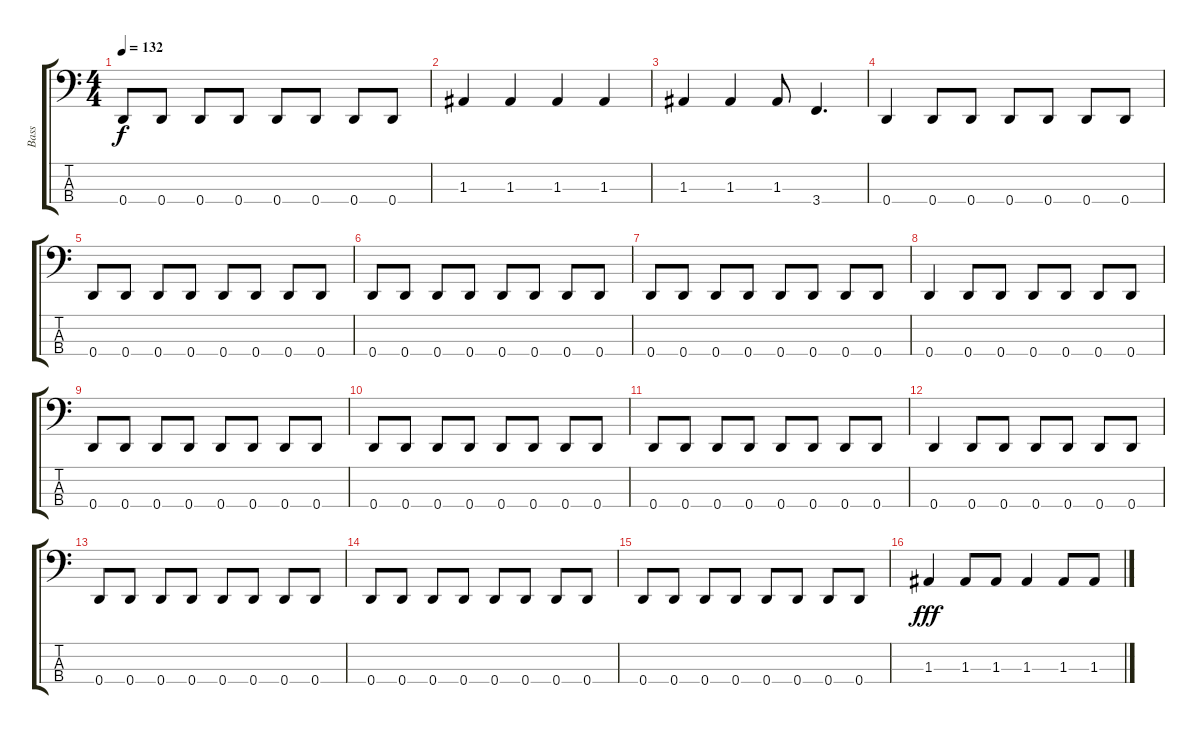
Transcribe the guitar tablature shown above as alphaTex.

\track ("Bass" "Bass") {instrument electricbasspick}
\staff {score tabs}
\tuning (G2 D2 A1 D1) {hide}
\ts (4 4)
\tempo 132
\clef f4
\ks c
0.4.8{dy f} 0.4.8 0.4.8 0.4.8 0.4.8 0.4.8 0.4.8 0.4.8 |
1.3.4 1.3.4 1.3.4 1.3.4 |
1.3.4 1.3.4 1.3.8 3.4.4{d} |
0.4.4 0.4.8 0.4.8 0.4.8 0.4.8 0.4.8 0.4.8 |
0.4.8 0.4.8 0.4.8 0.4.8 0.4.8 0.4.8 0.4.8 0.4.8 |
0.4.8 0.4.8 0.4.8 0.4.8 0.4.8 0.4.8 0.4.8 0.4.8 |
0.4.8 0.4.8 0.4.8 0.4.8 0.4.8 0.4.8 0.4.8 0.4.8 |
0.4.4 0.4.8 0.4.8 0.4.8 0.4.8 0.4.8 0.4.8 |
0.4.8 0.4.8 0.4.8 0.4.8 0.4.8 0.4.8 0.4.8 0.4.8 |
0.4.8 0.4.8 0.4.8 0.4.8 0.4.8 0.4.8 0.4.8 0.4.8 |
0.4.8 0.4.8 0.4.8 0.4.8 0.4.8 0.4.8 0.4.8 0.4.8 |
0.4.4 0.4.8 0.4.8 0.4.8 0.4.8 0.4.8 0.4.8 |
0.4.8 0.4.8 0.4.8 0.4.8 0.4.8 0.4.8 0.4.8 0.4.8 |
0.4.8 0.4.8 0.4.8 0.4.8 0.4.8 0.4.8 0.4.8 0.4.8 |
0.4.8 0.4.8 0.4.8 0.4.8 0.4.8 0.4.8 0.4.8 0.4.8 |
1.3.4{dy fff} 1.3.8 1.3.8 1.3.4 1.3.8 1.3.8
